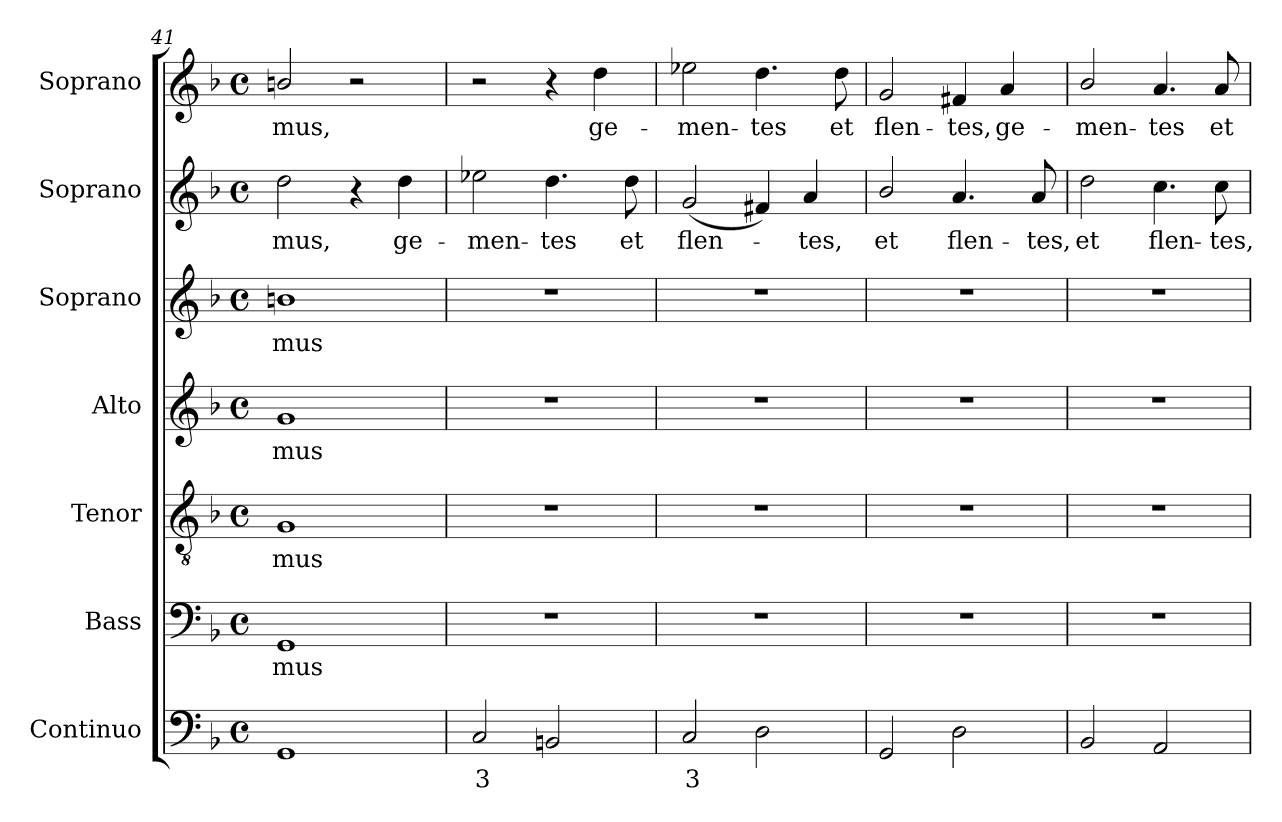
**kern	**text	**kern	**text	**kern	**text	**kern	**text	**kern	**text	**kern	**text	**kern	**text
*part7	*part7	*part6	*part6	*part5	*part5	*part4	*part4	*part3	*part3	*part2	*part2	*part1	*part1
*staff7	*staff7	*staff6	*staff6	*staff5	*staff5	*staff4	*staff4	*staff3	*staff3	*staff2	*staff2	*staff1	*staff1
*I"Continuo	*	*I"Bass	*	*I"Tenor	*	*I"Alto	*	*I"Soprano	*	*I"Soprano	*	*I"Soprano	*
*I'Cont.	*	*I'B.	*	*I'T.	*	*I'A.	*	*I'S.	*	*I'S.	*	*I'S.	*
*clefF4	*	*clefF4	*	*clefGv2	*	*clefG2	*	*clefG2	*	*clefG2	*	*clefG2	*
*	*	*	*	*ITrd7c12	*	*	*	*	*	*	*	*	*
*k[b-]	*	*k[b-]	*	*k[b-]	*	*k[b-]	*	*k[b-]	*	*k[b-]	*	*k[b-]	*
*F:	*	*F:	*	*F:	*	*F:	*	*F:	*	*F:	*	*F:	*
*M4/4	*	*M4/4	*	*M4/4	*	*M4/4	*	*M4/4	*	*M4/4	*	*M4/4	*
*met(c)	*	*met(c)	*	*met(c)	*	*met(c)	*	*met(c)	*	*met(c)	*	*met(c)	*
=41	=41	=41	=41	=41	=41	=41	=41	=41	=41	=41	=41	=41	=41
!	!	!	!LO:LY:b:color=#000000	!	!	!	!	!	!	!	!	!	!
!	!	!	!	!	!LO:LY:b:color=#000000	!	!	!	!	!	!	!	!
!	!	!	!	!	!	!	!LO:LY:b:color=#000000	!	!	!	!	!	!
!	!	!	!	!	!	!	!	!	!LO:LY:b:color=#000000	!	!	!	!
!	!	!	!	!	!	!	!	!	!	!	!LO:LY:b:color=#000000	!	!
!	!	!	!	!	!	!	!	!	!	!	!	!	!LO:LY:b:color=#000000
1GGi	.	1GGi	-mus	1GGi	-mus	1gi	-mus	1bni	-mus	2ddi\	-mus,	2bni/	-mus,
.	.	.	.	.	.	.	.	.	.	4r	.	2r	.
!	!	!	!	!	!	!	!	!	!	!	!LO:LY:b:color=#000000	!	!
.	.	.	.	.	.	.	.	.	.	4ddi\	ge-	.	.
=42	=42	=42	=42	=42	=42	=42	=42	=42	=42	=42	=42	=42	=42
!	!LO:LY:b:color=#000000	!	!	!	!	!	!	!	!	!	!	!	!
!	!	!	!	!	!	!	!	!	!	!	!LO:LY:b:color=#000000	!	!
2Ci/	3	1r	.	1r	.	1r	.	1r	.	2ee-Xi\	-men-	2r	.
!	!	!	!	!	!	!	!	!	!	!	!LO:LY:b:color=#000000	!	!
2BBni/	.	.	.	.	.	.	.	.	.	4.ddi\	-tes	4r	.
!	!	!	!	!	!	!	!	!	!	!	!	!	!LO:LY:b:color=#000000
.	.	.	.	.	.	.	.	.	.	.	.	4ddi\	ge-
!	!	!	!	!	!	!	!	!	!	!	!LO:LY:b:color=#000000	!	!
.	.	.	.	.	.	.	.	.	.	8ddi\	et	.	.
!!LO:PB:g=z
=43	=43	=43	=43	=43	=43	=43	=43	=43	=43	=43	=43	=43	=43
!	!LO:LY:b:color=#000000	!	!	!	!	!	!	!	!	!	!	!	!
!	!	!	!	!	!	!	!	!	!	!	!LO:LY:b:color=#000000	!	!
!	!	!	!	!	!	!	!	!	!	!	!	!	!LO:LY:b:color=#000000
2Ci/	3	1r	.	1r	.	1r	.	1r	.	(2gi/	flen-	2ee-Xi\	-men-
!	!	!	!	!	!	!	!	!	!	!	!	!	!LO:LY:b:color=#000000
2Di\	.	.	.	.	.	.	.	.	.	4f#Xi/)	.	4.ddi\	-tes
!	!	!	!	!	!	!	!	!	!	!	!LO:LY:b:color=#000000	!	!
.	.	.	.	.	.	.	.	.	.	4ai/	-tes,	.	.
!	!	!	!	!	!	!	!	!	!	!	!	!	!LO:LY:b:color=#000000
.	.	.	.	.	.	.	.	.	.	.	.	8ddi\	et
=44	=44	=44	=44	=44	=44	=44	=44	=44	=44	=44	=44	=44	=44
!	!	!	!	!	!	!	!	!	!	!	!LO:LY:b:color=#000000	!	!
!	!	!	!	!	!	!	!	!	!	!	!	!	!LO:LY:b:color=#000000
2GGi/	.	1r	.	1r	.	1r	.	1r	.	2b-i/	et	2gi/	flen-
!	!	!	!	!	!	!	!	!	!	!	!LO:LY:b:color=#000000	!	!
!	!	!	!	!	!	!	!	!	!	!	!	!	!LO:LY:b:color=#000000
2Di\	.	.	.	.	.	.	.	.	.	4.ai/	flen-	4f#Xi/	-tes,
!	!	!	!	!	!	!	!	!	!	!	!	!	!LO:LY:b:color=#000000
.	.	.	.	.	.	.	.	.	.	.	.	4ai/	ge-
!	!	!	!	!	!	!	!	!	!	!	!LO:LY:b:color=#000000	!	!
.	.	.	.	.	.	.	.	.	.	8ai/	-tes,	.	.
=45	=45	=45	=45	=45	=45	=45	=45	=45	=45	=45	=45	=45	=45
!	!	!	!	!	!	!	!	!	!	!	!LO:LY:b:color=#000000	!	!
!	!	!	!	!	!	!	!	!	!	!	!	!	!LO:LY:b:color=#000000
2BB-i/	.	1r	.	1r	.	1r	.	1r	.	2ddi\	et	2b-i/	-men-
!	!	!	!	!	!	!	!	!	!	!	!LO:LY:b:color=#000000	!	!
!	!	!	!	!	!	!	!	!	!	!	!	!	!LO:LY:b:color=#000000
2AAi/	.	.	.	.	.	.	.	.	.	4.cci\	flen-	4.ai/	-tes
!	!	!	!	!	!	!	!	!	!	!	!LO:LY:b:color=#000000	!	!
!	!	!	!	!	!	!	!	!	!	!	!	!	!LO:LY:b:color=#000000
.	.	.	.	.	.	.	.	.	.	8cci\	-tes,	8ai/	et
=	=	=	=	=	=	=	=	=	=	=	=	=	=
*-	*-	*-	*-	*-	*-	*-	*-	*-	*-	*-	*-	*-	*-
